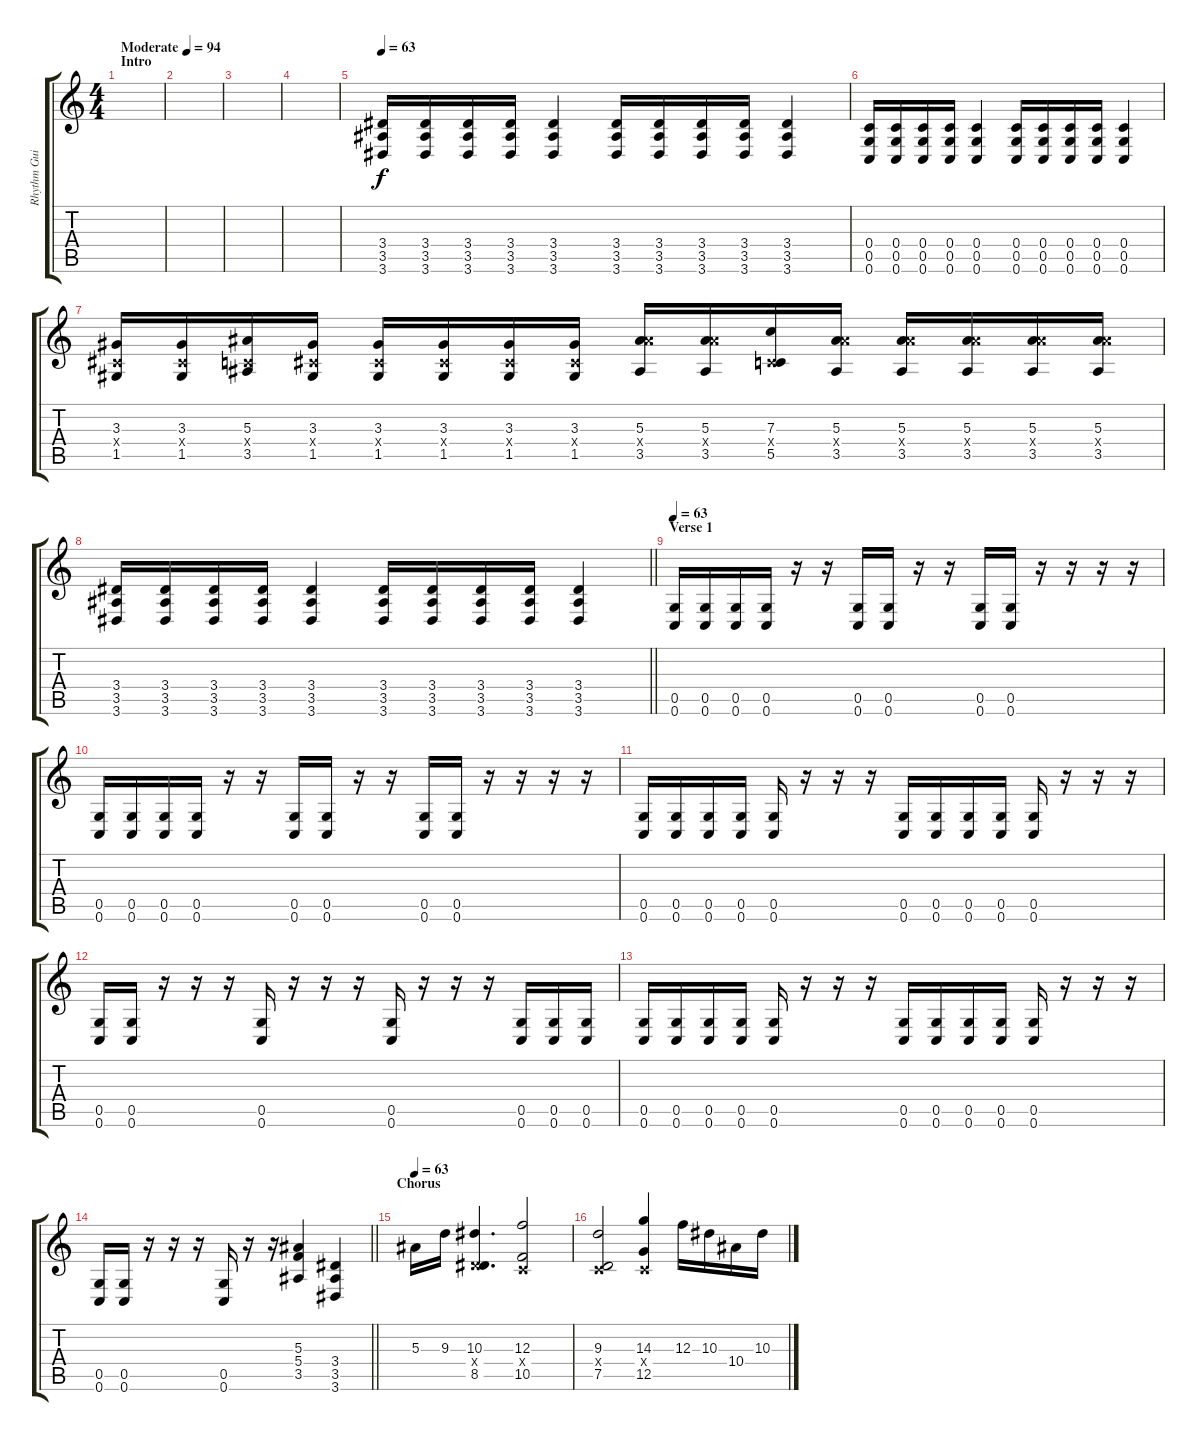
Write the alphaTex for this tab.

\track ("Rhythm Guitar" "Rhythm Gui") {instrument overdrivenguitar}
\staff {score tabs}
\tuning (D4 A3 F3 C3 G2 C2) {hide}
\ts (4 4)
\section ("" "Intro")
\tempo (94 "Moderate")
\tempo 63
\tempo (94 "Moderate")
\clef g2
\ks c
|
|
|
|
\tempo 63
(3.4 3.5 3.6).16{volume 6} (3.4 3.5 3.6).16 (3.4 3.5 3.6).16 (3.4 3.5 3.6).16 (3.4 3.5 3.6).4 (3.4 3.5 3.6).16 (3.4 3.5 3.6).16 (3.4 3.5 3.6).16 (3.4 3.5 3.6).16 (3.4 3.5 3.6).4 |
(0.4 0.5 0.6).16 (0.4 0.5 0.6).16 (0.4 0.5 0.6).16 (0.4 0.5 0.6).16 (0.4 0.5 0.6).4 (0.4 0.5 0.6).16 (0.4 0.5 0.6).16 (0.4 0.5 0.6).16 (0.4 0.5 0.6).16 (0.4 0.5 0.6).4 |
(3.3 1.4{x} 1.5).16 (3.3 1.4{x} 1.5).16 (5.3 0.4{x} 3.5).16 (3.3 1.4{x} 1.5).16 (3.3 1.4{x} 1.5).16 (3.3 1.4{x} 1.5).16 (3.3 1.4{x} 1.5).16 (3.3 1.4{x} 1.5).16 (5.3 10.4{x} 3.5).16 (5.3 10.4{x} 3.5).16 (7.3 0.4{x} 5.5).16 (5.3 10.4{x} 3.5).16 (5.3 10.4{x} 3.5).16 (5.3 10.4{x} 3.5).16 (5.3 10.4{x} 3.5).16 (5.3 10.4{x} 3.5).16 |
\barLineRight lightlight
(3.4 3.5 3.6).16 (3.4 3.5 3.6).16 (3.4 3.5 3.6).16 (3.4 3.5 3.6).16 (3.4 3.5 3.6).4 (3.4 3.5 3.6).16 (3.4 3.5 3.6).16 (3.4 3.5 3.6).16 (3.4 3.5 3.6).16 (3.4 3.5 3.6).4 |
\section ("" "Verse 1")
\tempo 63
(0.5 0.6).16 (0.5 0.6).16 (0.5 0.6).16 (0.5 0.6).16 r.16 r.16 (0.5 0.6).16 (0.5 0.6).16 r.16 r.16 (0.5 0.6).16 (0.5 0.6).16 r.16 r.16 r.16 r.16 |
(0.5 0.6).16 (0.5 0.6).16 (0.5 0.6).16 (0.5 0.6).16 r.16 r.16 (0.5 0.6).16 (0.5 0.6).16 r.16 r.16 (0.5 0.6).16 (0.5 0.6).16 r.16 r.16 r.16 r.16 |
(0.5 0.6).16 (0.5 0.6).16 (0.5 0.6).16 (0.5 0.6).16 (0.5 0.6).16 r.16 r.16 r.16 (0.5 0.6).16 (0.5 0.6).16 (0.5 0.6).16 (0.5 0.6).16 (0.5 0.6).16 r.16 r.16 r.16 |
(0.5 0.6).16 (0.5 0.6).16 r.16 r.16 r.16 (0.5 0.6).16 r.16 r.16 r.16 (0.5 0.6).16 r.16 r.16 r.16 (0.5 0.6).16 (0.5 0.6).16 (0.5 0.6).16 |
(0.5 0.6).16 (0.5 0.6).16 (0.5 0.6).16 (0.5 0.6).16 (0.5 0.6).16 r.16 r.16 r.16 (0.5 0.6).16 (0.5 0.6).16 (0.5 0.6).16 (0.5 0.6).16 (0.5 0.6).16 r.16 r.16 r.16 |
\barLineRight lightlight
(0.5 0.6).16 (0.5 0.6).16 r.16 r.16 r.16 (0.5 0.6).16 r.16 r.16 (5.3 5.4 3.5).4 (3.4 3.5 3.6).4 |
\section ("" "Chorus")
\tempo 63
5.3.16{balance 0} 9.3.16 (10.3 3.4{x} 8.5).4{d} (12.3 0.4{x} 10.5).2 |
(9.3 0.4{x} 7.5).2 (14.3 0.4{x} 12.5).4 12.3.16 10.3.16 10.4.16 10.3.16
